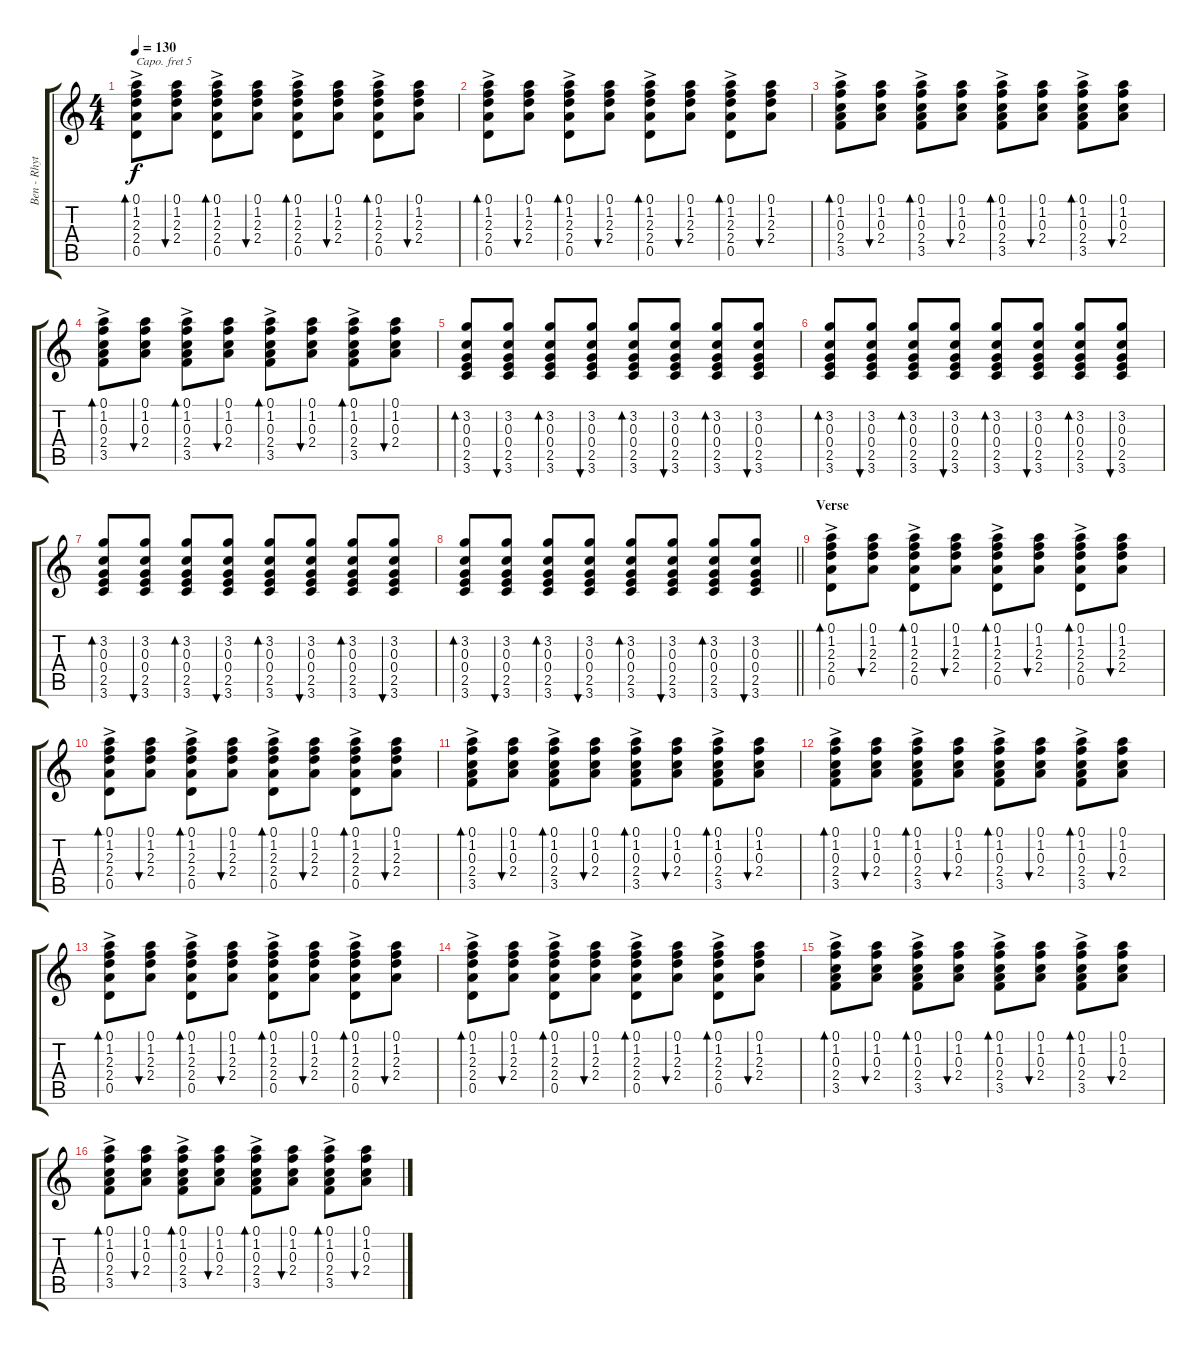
\track ("Ben - Rhythm Guitar" "Ben - Rhyt") {instrument acousticguitarsteel}
\staff {score tabs}
\capo 5
\tuning (E4 B3 G3 D3 A2 E2) {hide}
\ts (4 4)
\tempo 130
\clef g2
\ks c
(0.1{ac} 1.2{ac} 2.3{ac} 2.4{ac} 0.5{ac}).8{bd 30 dy f} (0.1 1.2 2.3 2.4).8{bu 30} (0.1{ac} 1.2{ac} 2.3{ac} 2.4{ac} 0.5{ac}).8{bd 30} (0.1 1.2 2.3 2.4).8{bu 30} (0.1{ac} 1.2{ac} 2.3{ac} 2.4{ac} 0.5{ac}).8{bd 30} (0.1 1.2 2.3 2.4).8{bu 30} (0.1{ac} 1.2{ac} 2.3{ac} 2.4{ac} 0.5{ac}).8{bd 30} (0.1 1.2 2.3 2.4).8{bu 30} |
(0.1{ac} 1.2{ac} 2.3{ac} 2.4{ac} 0.5{ac}).8{bd 30} (0.1 1.2 2.3 2.4).8{bu 30} (0.1{ac} 1.2{ac} 2.3{ac} 2.4{ac} 0.5{ac}).8{bd 30} (0.1 1.2 2.3 2.4).8{bu 30} (0.1{ac} 1.2{ac} 2.3{ac} 2.4{ac} 0.5{ac}).8{bd 30} (0.1 1.2 2.3 2.4).8{bu 30} (0.1{ac} 1.2{ac} 2.3{ac} 2.4{ac} 0.5{ac}).8{bd 30} (0.1 1.2 2.3 2.4).8{bu 30} |
(0.1{ac} 1.2{ac} 0.3{ac} 2.4{ac} 3.5{ac}).8{bd 30} (0.1 1.2 0.3 2.4).8{bu 30} (0.1{ac} 1.2{ac} 0.3{ac} 2.4{ac} 3.5{ac}).8{bd 30} (0.1 1.2 0.3 2.4).8{bu 30} (0.1{ac} 1.2{ac} 0.3{ac} 2.4{ac} 3.5{ac}).8{bd 30} (0.1 1.2 0.3 2.4).8{bu 30} (0.1{ac} 1.2{ac} 0.3{ac} 2.4{ac} 3.5{ac}).8{bd 30} (0.1 1.2 0.3 2.4).8{bu 30} |
(0.1{ac} 1.2{ac} 0.3{ac} 2.4{ac} 3.5{ac}).8{bd 30} (0.1 1.2 0.3 2.4).8{bu 30} (0.1{ac} 1.2{ac} 0.3{ac} 2.4{ac} 3.5{ac}).8{bd 30} (0.1 1.2 0.3 2.4).8{bu 30} (0.1{ac} 1.2{ac} 0.3{ac} 2.4{ac} 3.5{ac}).8{bd 30} (0.1 1.2 0.3 2.4).8{bu 30} (0.1{ac} 1.2{ac} 0.3{ac} 2.4{ac} 3.5{ac}).8{bd 30} (0.1 1.2 0.3 2.4).8{bu 30} |
(3.2 0.3 0.4 2.5 3.6).8{bd 30} (3.2 0.3 0.4 2.5 3.6).8{bu 30} (3.2 0.3 0.4 2.5 3.6).8{bd 30} (3.2 0.3 0.4 2.5 3.6).8{bu 30} (3.2 0.3 0.4 2.5 3.6).8{bd 30} (3.2 0.3 0.4 2.5 3.6).8{bu 30} (3.2 0.3 0.4 2.5 3.6).8{bd 30} (3.2 0.3 0.4 2.5 3.6).8{bu 30} |
(3.2 0.3 0.4 2.5 3.6).8{bd 30} (3.2 0.3 0.4 2.5 3.6).8{bu 30} (3.2 0.3 0.4 2.5 3.6).8{bd 30} (3.2 0.3 0.4 2.5 3.6).8{bu 30} (3.2 0.3 0.4 2.5 3.6).8{bd 30} (3.2 0.3 0.4 2.5 3.6).8{bu 30} (3.2 0.3 0.4 2.5 3.6).8{bd 30} (3.2 0.3 0.4 2.5 3.6).8{bu 30} |
(3.2 0.3 0.4 2.5 3.6).8{bd 30} (3.2 0.3 0.4 2.5 3.6).8{bu 30} (3.2 0.3 0.4 2.5 3.6).8{bd 30} (3.2 0.3 0.4 2.5 3.6).8{bu 30} (3.2 0.3 0.4 2.5 3.6).8{bd 30} (3.2 0.3 0.4 2.5 3.6).8{bu 30} (3.2 0.3 0.4 2.5 3.6).8{bd 30} (3.2 0.3 0.4 2.5 3.6).8{bu 30} |
\barLineRight lightlight
(3.2 0.3 0.4 2.5 3.6).8{bd 30} (3.2 0.3 0.4 2.5 3.6).8{bu 30} (3.2 0.3 0.4 2.5 3.6).8{bd 30} (3.2 0.3 0.4 2.5 3.6).8{bu 30} (3.2 0.3 0.4 2.5 3.6).8{bd 30} (3.2 0.3 0.4 2.5 3.6).8{bu 30} (3.2 0.3 0.4 2.5 3.6).8{bd 30} (3.2 0.3 0.4 2.5 3.6).8{bu 30} |
\section ("" "Verse")
(0.1{ac} 1.2{ac} 2.3{ac} 2.4{ac} 0.5{ac}).8{bd 30} (0.1 1.2 2.3 2.4).8{bu 30} (0.1{ac} 1.2{ac} 2.3{ac} 2.4{ac} 0.5{ac}).8{bd 30} (0.1 1.2 2.3 2.4).8{bu 30} (0.1{ac} 1.2{ac} 2.3{ac} 2.4{ac} 0.5{ac}).8{bd 30} (0.1 1.2 2.3 2.4).8{bu 30} (0.1{ac} 1.2{ac} 2.3{ac} 2.4{ac} 0.5{ac}).8{bd 30} (0.1 1.2 2.3 2.4).8{bu 30} |
(0.1{ac} 1.2{ac} 2.3{ac} 2.4{ac} 0.5{ac}).8{bd 30} (0.1 1.2 2.3 2.4).8{bu 30} (0.1{ac} 1.2{ac} 2.3{ac} 2.4{ac} 0.5{ac}).8{bd 30} (0.1 1.2 2.3 2.4).8{bu 30} (0.1{ac} 1.2{ac} 2.3{ac} 2.4{ac} 0.5{ac}).8{bd 30} (0.1 1.2 2.3 2.4).8{bu 30} (0.1{ac} 1.2{ac} 2.3{ac} 2.4{ac} 0.5{ac}).8{bd 30} (0.1 1.2 2.3 2.4).8{bu 30} |
(0.1{ac} 1.2{ac} 0.3{ac} 2.4{ac} 3.5{ac}).8{bd 30} (0.1 1.2 0.3 2.4).8{bu 30} (0.1{ac} 1.2{ac} 0.3{ac} 2.4{ac} 3.5{ac}).8{bd 30} (0.1 1.2 0.3 2.4).8{bu 30} (0.1{ac} 1.2{ac} 0.3{ac} 2.4{ac} 3.5{ac}).8{bd 30} (0.1 1.2 0.3 2.4).8{bu 30} (0.1{ac} 1.2{ac} 0.3{ac} 2.4{ac} 3.5{ac}).8{bd 30} (0.1 1.2 0.3 2.4).8{bu 30} |
(0.1{ac} 1.2{ac} 0.3{ac} 2.4{ac} 3.5{ac}).8{bd 30} (0.1 1.2 0.3 2.4).8{bu 30} (0.1{ac} 1.2{ac} 0.3{ac} 2.4{ac} 3.5{ac}).8{bd 30} (0.1 1.2 0.3 2.4).8{bu 30} (0.1{ac} 1.2{ac} 0.3{ac} 2.4{ac} 3.5{ac}).8{bd 30} (0.1 1.2 0.3 2.4).8{bu 30} (0.1{ac} 1.2{ac} 0.3{ac} 2.4{ac} 3.5{ac}).8{bd 30} (0.1 1.2 0.3 2.4).8{bu 30} |
(0.1{ac} 1.2{ac} 2.3{ac} 2.4{ac} 0.5{ac}).8{bd 30} (0.1 1.2 2.3 2.4).8{bu 30} (0.1{ac} 1.2{ac} 2.3{ac} 2.4{ac} 0.5{ac}).8{bd 30} (0.1 1.2 2.3 2.4).8{bu 30} (0.1{ac} 1.2{ac} 2.3{ac} 2.4{ac} 0.5{ac}).8{bd 30} (0.1 1.2 2.3 2.4).8{bu 30} (0.1{ac} 1.2{ac} 2.3{ac} 2.4{ac} 0.5{ac}).8{bd 30} (0.1 1.2 2.3 2.4).8{bu 30} |
(0.1{ac} 1.2{ac} 2.3{ac} 2.4{ac} 0.5{ac}).8{bd 30} (0.1 1.2 2.3 2.4).8{bu 30} (0.1{ac} 1.2{ac} 2.3{ac} 2.4{ac} 0.5{ac}).8{bd 30} (0.1 1.2 2.3 2.4).8{bu 30} (0.1{ac} 1.2{ac} 2.3{ac} 2.4{ac} 0.5{ac}).8{bd 30} (0.1 1.2 2.3 2.4).8{bu 30} (0.1{ac} 1.2{ac} 2.3{ac} 2.4{ac} 0.5{ac}).8{bd 30} (0.1 1.2 2.3 2.4).8{bu 30} |
(0.1{ac} 1.2{ac} 0.3{ac} 2.4{ac} 3.5{ac}).8{bd 30} (0.1 1.2 0.3 2.4).8{bu 30} (0.1{ac} 1.2{ac} 0.3{ac} 2.4{ac} 3.5{ac}).8{bd 30} (0.1 1.2 0.3 2.4).8{bu 30} (0.1{ac} 1.2{ac} 0.3{ac} 2.4{ac} 3.5{ac}).8{bd 30} (0.1 1.2 0.3 2.4).8{bu 30} (0.1{ac} 1.2{ac} 0.3{ac} 2.4{ac} 3.5{ac}).8{bd 30} (0.1 1.2 0.3 2.4).8{bu 30} |
(0.1{ac} 1.2{ac} 0.3{ac} 2.4{ac} 3.5{ac}).8{bd 30} (0.1 1.2 0.3 2.4).8{bu 30} (0.1{ac} 1.2{ac} 0.3{ac} 2.4{ac} 3.5{ac}).8{bd 30} (0.1 1.2 0.3 2.4).8{bu 30} (0.1{ac} 1.2{ac} 0.3{ac} 2.4{ac} 3.5{ac}).8{bd 30} (0.1 1.2 0.3 2.4).8{bu 30} (0.1{ac} 1.2{ac} 0.3{ac} 2.4{ac} 3.5{ac}).8{bd 30} (0.1 1.2 0.3 2.4).8{bu 30}
